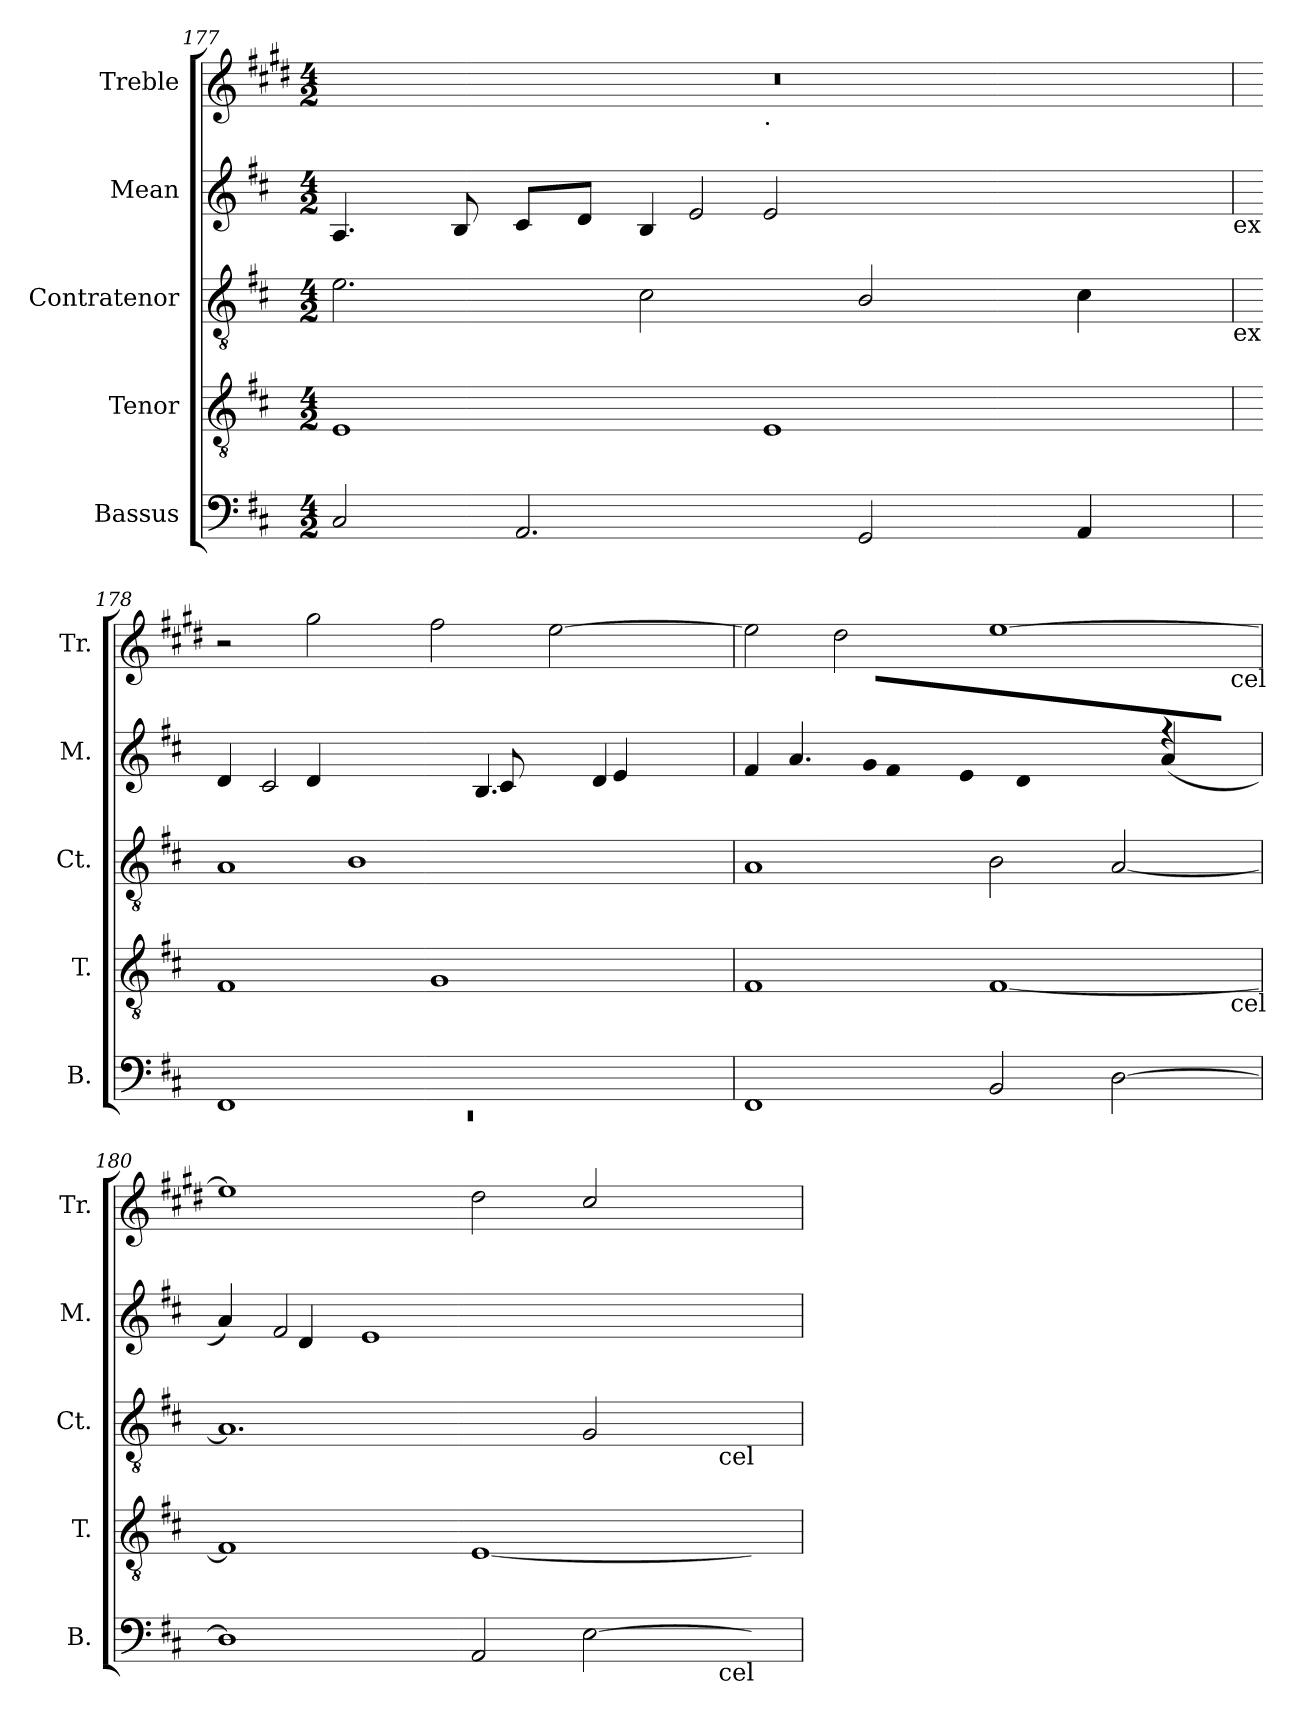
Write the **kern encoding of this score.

**kern	**kern	**kern	**kern	**kern
*part5	*part4	*part3	*part2	*part1
*staff5	*staff4	*staff3	*staff2	*staff1
*I"Bassus	*I"Tenor	*I"Contratenor	*I"Mean	*I"Treble
*I'B.	*I'T.	*I'Ct.	*I'M.	*I'Tr.
*clefF4	*clefGv2	*clefGv2	*clefG2	*clefG2
*ITrd7c12	*	*	*	*ITrd1c2
*k[f#c#]	*k[f#c#]	*k[f#c#]	*k[f#c#]	*k[f#c#]
*D:	*D:	*D:	*D:	*D:
*M4/2	*M4/2	*M4/2	*M4/2	*M4/2
=177	=177	=177	=177	=177
*	*	*	*^	*^
2CC#/	1E	2.e\	4096%3413ryy	4.A/	0r	1ryy
.	.	.	.	8B/	.	.
2.AAA/	.	.	.	8c#/L	.	.
.	.	.	.	8d/J	.	.
.	.	2c#\	.	4B/	.	.
.	.	.	2e/	.	.	.
!	!	!	!	!	!	!LO:TX:b:t=.
.	1E	.	.	2e/	.	1ryy
2GGG/	.	2B/	.	.	.	.
.	.	.	2ryy	.	.	.
.	.	.	.	2ryy	.	.
4AAA/	.	4c#\	.	.	.	.
.	.	.	8ryy	.	.	.
.	.	.	32ryy	.	.	.
.	.	.	128ryy	.	.	.
.	.	.	512ryy	.	.	.
.	.	.	2048.ryy	.	.	.
*	*	*	*v	*v	*	*
!	!	!	!LO:TX:b:t=ex	!	!
!	!	!LO:TX:b:t=ex	!	!	!
=178	=178	=178	=178	=178	=178
*^	*	*	*	*	*
!	!LO:N:vis=1	!	!	!	!	!
*	*	*	*^	*^	*	*
*	*	*	*	*	*	*^	*	*
*	*	*	*	*	*	*	*^	*v	*v
1FFF#	0rEE	1F#	1A	2ryy	4d/	2ryy	4096%5461ryy	1ryy	2r
.	.	.	.	.	2c#/	.	.	.	.
.	.	.	.	8ryy	.	4d/	.	.	2ff#\
.	.	.	.	32ryy	.	.	.	.	.
.	.	.	.	1B	.	.	.	.	.
.	.	.	.	.	4096%341ryy	2ryy	.	.	.
.	.	.	.	.	1ryy	.	.	.	.
1ryy	.	1G	4ryy	.	.	.	.	2ryy	2ee\
.	.	.	16.ryy	.	.	4.B/	.	.	.
.	.	.	.	.	.	.	8c#/	.	.
.	.	.	2ryy	.	.	.	.	.	.
.	.	.	.	.	.	.	8ryy	.	.
.	.	.	.	.	.	.	.	8ryy	[>2dd\
.	.	.	.	.	.	.	32ryy	.	.
.	.	.	.	.	.	.	128ryy	.	.
.	.	.	.	.	.	.	512ryy	.	.
.	.	.	.	.	.	.	2048.ryy	.	.
.	.	.	.	.	.	4096%341ryy	4d/	32ryy	.
.	.	.	.	4ryy	.	.	.	128ryy	.
.	.	.	.	.	.	.	.	512ryy	.
.	.	.	.	.	.	.	.	2048.ryy	.
.	.	.	.	.	.	.	.	4e/	.
.	.	.	.	.	.	4ryy	.	.	.
.	.	.	.	.	8ryy	.	.	.	.
.	.	.	8ryy	.	.	.	.	.	.
.	.	.	.	.	.	.	4096%341ryy	.	.
.	.	.	.	16.ryy	.	.	.	.	.
.	.	.	.	.	.	.	.	4096%341ryy	.
.	.	.	.	.	32ryy	32ryy	32ryy	.	.
.	.	.	32ryy	.	.	.	.	.	.
.	.	.	.	.	128ryy	128ryy	128ryy	.	.
.	.	.	.	.	512ryy	512ryy	512ryy	.	.
.	.	.	.	.	2048.ryy	2048.ryy	2048.ryy	.	.
*v	*v	*	*v	*v	*	*	*	*	*
=179	=179	=179	=179	=179	=179	=179	=179
1FFF#	1F#	1A	4f#/	2ryy	1ryy	1ryy	2dd\]
.	.	.	4.a/	.	.	.	.
.	.	.	.	4ryy	.	.	2cc#\
*	*	*	*Xtuplet	*	*	*	*
!	!	!	!LO:N:vis=8	!	!	!	!
.	.	.	4096%341g/L	.	.	.	.
!	!	!	!LO:N:vis=8	!	!	!	!
.	.	.	2048%171f#/J	.	.	.	.
.	.	.	.	8ryy	.	.	.
.	.	.	4096%341ryy	.	.	.	.
.	.	.	1ryy	32ryy	.	.	.
.	.	.	.	128ryy	.	.	.
.	.	.	.	512ryy	.	.	.
.	.	.	.	2048.ryy	.	.	.
!	!	!	!	!LO:N:vis=8	!	!	!
.	.	.	.	4096%341e\	.	.	.
2BBB/	[<1F#	2B\	.	32ryy	2ryy	2ryy	[<1dd
.	.	.	.	64ryy	.	.	.
.	.	.	.	128ryy	.	.	.
.	.	.	.	1024ryy	.	.	.
!	!	!	!	!LO:N:vis=2	!	!	!
.	.	.	.	4096%455d/	.	.	.
.	.	.	.	4096%341ryy	.	.	.
.	.	.	.	2.ryy	.	.	.
[<2DD\	.	[<2A/	.	.	8ryy	8ryy	.
.	.	.	.	.	32ryy	32ryy	.
.	.	.	.	.	128ryy	128ryy	.
.	.	.	.	.	512ryy	512ryy	.
.	.	.	.	.	2048.ryy	2048.ryy	.
.	.	.	.	.	4r	(<4a/	.
.	.	.	8ryy	.	.	.	.
.	.	.	.	.	4096%341ryy	4096%341ryy	.
!	!	!	!	!	!	!	!LO:TX:b:t=cel
!	!LO:TX:b:t=cel	!	!	!	!	!	!
*	*	*	*	*	*v	*v	*
!!LO:LB:g=z
=180	=180	=180	=180	=180	=180	=180
1DD]	1F#]	1.A]	8...ryy	4a/)	4096%1365ryy	1dd]
.	.	.	4ryy	.	.	.
.	.	.	.	2f#/	.	.
.	.	.	.	.	4d/	.
.	.	.	8ryy	.	.	.
.	.	.	.	.	1e	.
.	.	.	32ryy	.	.	.
.	.	.	128ryy	.	.	.
.	.	.	512ryy	.	.	.
.	.	.	2048.ryy	.	.	.
.	.	.	1ryy	.	.	.
.	.	.	.	4ryy	.	.
2AAA/	[<1E	.	.	8ryy	.	2cc#\
.	.	.	.	32ryy	.	.
.	.	.	.	128ryy	.	.
.	.	.	.	512ryy	.	.
.	.	.	.	2048.ryy	.	.
.	.	.	.	2ryy	.	.
[>2EE\	.	2G/	.	.	.	2b/
.	.	.	.	.	4ryy	.
.	.	.	4ryy	.	.	.
.	.	.	.	4ryy	.	.
.	.	.	.	.	8ryy	.
.	.	.	16ryy	.	.	.
.	.	.	.	16ryy	.	.
.	.	.	.	.	32ryy	.
.	.	.	32ryy	.	.	.
.	.	.	.	64ryy	.	.
.	.	.	.	.	128ryy	.
.	.	.	256ryy	256ryy	.	.
.	.	.	.	.	512ryy	.
.	.	.	1024ryy	1024ryy	.	.
.	.	.	.	.	2048.ryy	.
.	.	.	4096ryy	4096ryy	.	.
*	*	*	*	*v	*v	*
!	!	!LO:TX:b:t=cel	!	!	!
!LO:TX:b:t=cel	!	!	!	!	!
*	*	*	*v	*v	*
=	=	=	=	=
*-	*-	*-	*-	*-
